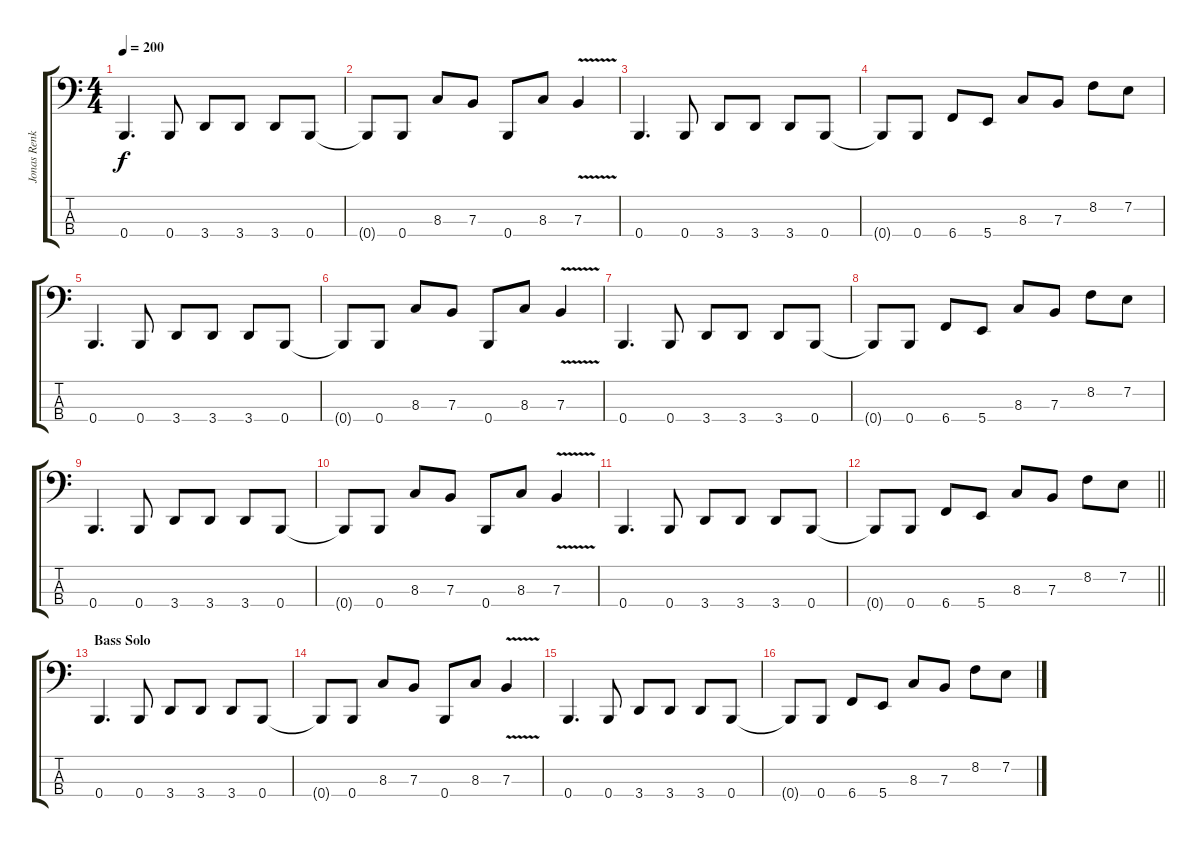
\track ("Jonas Renkse" "Jonas Renk") {instrument electricbasspick}
\staff {score tabs}
\tuning (D2 A1 E1 B0) {hide}
\ts (4 4)
\tempo 200
\clef f4
\ks c
0.4.4{d dy f} 0.4.8 3.4.8 3.4.8 3.4.8 0.4.8 |
0.4{t}.8 0.4.8 8.3.8 7.3.8 0.4.8 8.3.8 7.3{v}.4 |
0.4.4{d} 0.4.8 3.4.8 3.4.8 3.4.8 0.4.8 |
0.4{t}.8 0.4.8 6.4.8 5.4.8 8.3.8 7.3.8 8.2.8 7.2.8 |
0.4.4{d} 0.4.8 3.4.8 3.4.8 3.4.8 0.4.8 |
0.4{t}.8 0.4.8 8.3.8 7.3.8 0.4.8 8.3.8 7.3{v}.4 |
0.4.4{d} 0.4.8 3.4.8 3.4.8 3.4.8 0.4.8 |
0.4{t}.8 0.4.8 6.4.8 5.4.8 8.3.8 7.3.8 8.2.8 7.2.8 |
0.4.4{d} 0.4.8 3.4.8 3.4.8 3.4.8 0.4.8 |
0.4{t}.8 0.4.8 8.3.8 7.3.8 0.4.8 8.3.8 7.3{v}.4 |
0.4.4{d} 0.4.8 3.4.8 3.4.8 3.4.8 0.4.8 |
\barLineRight lightlight
0.4{t}.8 0.4.8 6.4.8 5.4.8 8.3.8 7.3.8 8.2.8 7.2.8 |
\section ("" "Bass Solo")
0.4.4{d} 0.4.8 3.4.8 3.4.8 3.4.8 0.4.8 |
0.4{t}.8 0.4.8 8.3.8 7.3.8 0.4.8 8.3.8 7.3{v}.4 |
0.4.4{d} 0.4.8 3.4.8 3.4.8 3.4.8 0.4.8 |
0.4{t}.8 0.4.8 6.4.8 5.4.8 8.3.8 7.3.8 8.2.8 7.2.8
